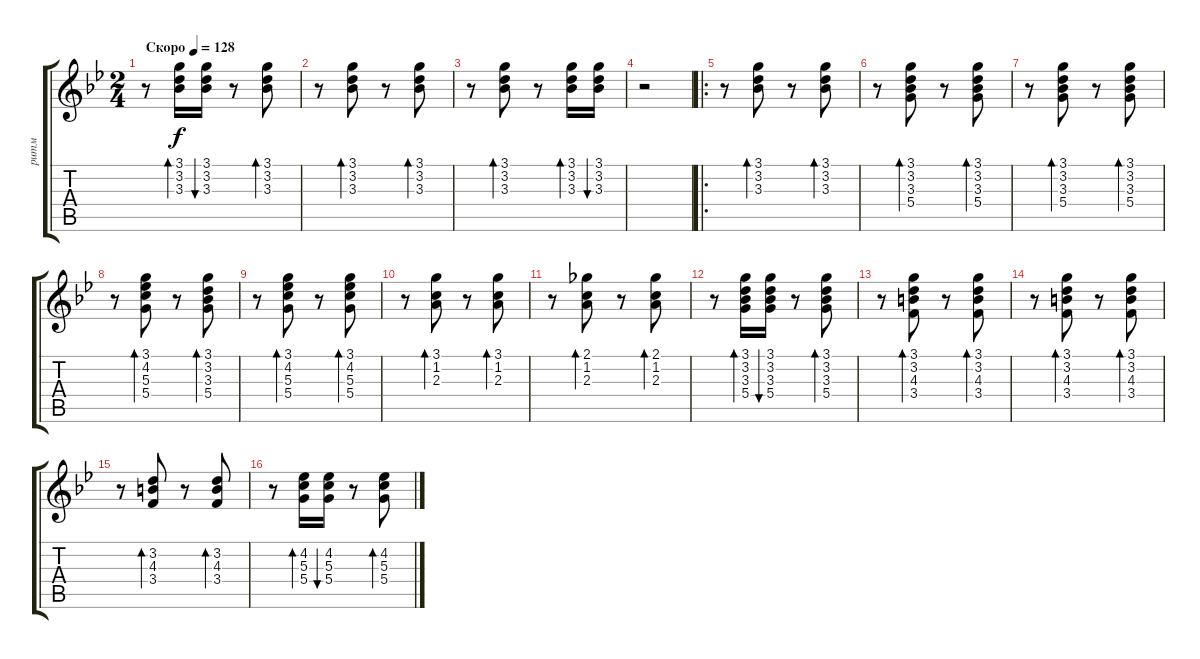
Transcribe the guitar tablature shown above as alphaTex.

\track ("ритм" "ритм") {instrument acousticguitarsteel}
\staff {score tabs}
\tuning (E4 B3 G3 D3 A2 E2) {hide}
\ts (2 4)
\tempo (128 "Скоро")
\clef g2
\ks gminor
r.8{dy f instrument acousticguitarsteel} (3.1 3.2 3.3).16{bd 60} (3.1 3.2 3.3).16{bu 60} r.8 (3.1 3.2 3.3).8{bd 60} |
r.8 (3.1 3.2 3.3).8{bd 60} r.8 (3.1 3.2 3.3).8{bd 60} |
r.8 (3.1 3.2 3.3).8{bd 60} r.8 (3.1 3.2 3.3).16{bd 60} (3.1 3.2 3.3).16{bu 60} |
r.2 |
\ro
r.8 (3.1 3.2 3.3).8{bd 60} r.8 (3.1 3.2 3.3).8{bd 60} |
r.8 (3.1 3.2 3.3 5.4).8{bd 60} r.8 (3.1 3.2 3.3 5.4).8{bd 60} |
r.8 (3.1 3.2 3.3 5.4).8{bd 60} r.8 (3.1 3.2 3.3 5.4).8{bd 60} |
r.8 (3.1 4.2 5.3 5.4).8{bd 60} r.8 (3.1 3.2 3.3 5.4).8{bd 60} |
r.8 (3.1 4.2 5.3 5.4).8{bd 60} r.8 (3.1 4.2 5.3 5.4).8{bd 60} |
r.8 (3.1 1.2 2.3).8{bd 60} r.8 (3.1 1.2 2.3).8{bd 60} |
r.8 (2.1 1.2 2.3).8{bd 60} r.8 (2.1 1.2 2.3).8{bd 60} |
r.8 (3.1 3.2 3.3 5.4).16{bd 60} (3.1 3.2 3.3 5.4).16{bu 60} r.8 (3.1 3.2 3.3 5.4).8{bd 60} |
r.8 (3.1 3.2 4.3 3.4).8{bd 60} r.8 (3.1 3.2 4.3 3.4).8{bd 60} |
r.8 (3.1 3.2 4.3 3.4).8{bd 60} r.8 (3.1 3.2 4.3 3.4).8{bd 60} |
r.8 (3.2 4.3 3.4).8{bd 60} r.8 (3.2 4.3 3.4).8{bd 60} |
r.8 (4.2 5.3 5.4).16{bd 60} (4.2 5.3 5.4).16{bu 60} r.8 (4.2 5.3 5.4).8{bd 60}
